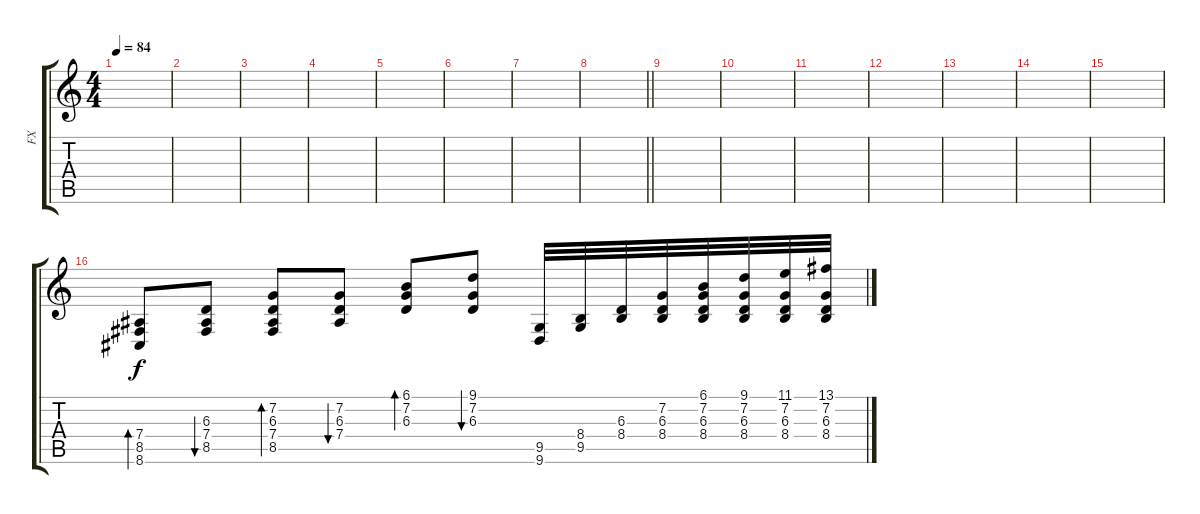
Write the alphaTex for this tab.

\track ("FX" "FX") {instrument guitarfretnoise}
\staff {score tabs}
\tuning (F4 C4 Ab3 Eb3 Bb2 F2) {hide}
\ts (4 4)
\tempo 84
\clef g2
\ks c
|
|
|
|
|
|
|
\barLineRight lightlight
|
|
|
|
|
|
|
|
(7.4 8.5 8.6).8{bd 240 balance 0} (6.3 7.4 8.5).8{bu 240 balance 15} (7.2 6.3 7.4 8.5).8{bd 240} (7.2 6.3 7.4).8{bu 240} (6.1 7.2 6.3).8{bd 240} (9.1 7.2 6.3).8{bu 240} (9.5 9.6).32 (8.4 9.5).32 (6.3 8.4).32 (7.2 6.3 8.4).32 (6.1 7.2 6.3 8.4).32 (9.1 7.2 6.3 8.4).32 (11.1 7.2 6.3 8.4).32 (13.1 7.2 6.3 8.4).32
